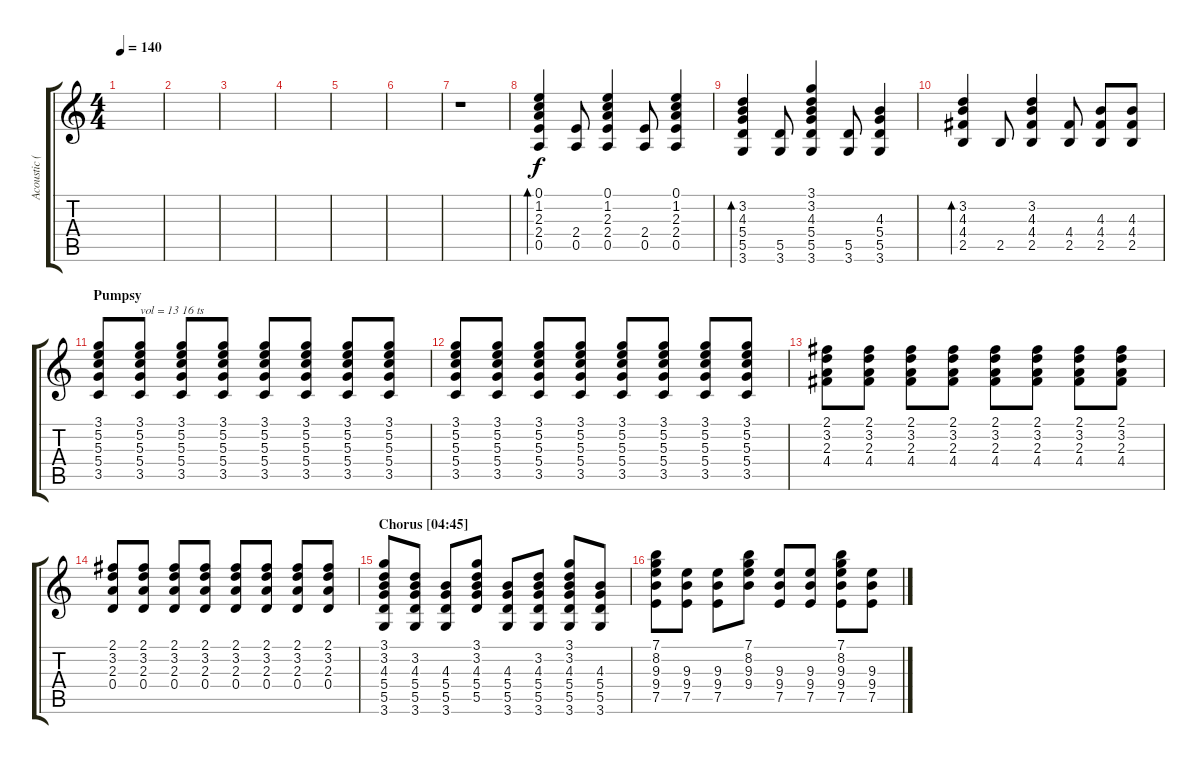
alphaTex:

\track ("Acoustic (Chords)" "Acoustic (") {instrument acousticguitarsteel}
\staff {score tabs}
\tuning (E4 B3 G3 D3 A2 E2) {hide}
\ts (4 4)
\tempo 140
\clef g2
\ks c
|
|
\section ("" "")
|
|
|
|
r.1{volume 6} |
\section ("" "")
(0.1 1.2 2.3 2.4 0.5).4{bd 120 volume 10} (2.4 0.5).8 (0.1 1.2 2.3 2.4 0.5).4 (2.4 0.5).8 (0.1 1.2 2.3 2.4 0.5).4 |
(3.2 4.3 5.4 5.5 3.6).4{bd 120} (5.5 3.6).8 (3.1 3.2 4.3 5.4 5.5 3.6).4 (5.5 3.6).8 (4.3 5.4 5.5 3.6).4 |
(3.2 4.3 4.4 2.5).4{bd 120} 2.5.8 (3.2 4.3 4.4 2.5).4 (4.4 2.5).8 (4.3 4.4 2.5).8 (4.3 4.4 2.5).8 |
\section ("" "Pumpsy")
(3.1 5.2 5.3 5.4 3.5).8{volume 8} (3.1 5.2 5.3 5.4 3.5).8{txt "vol = 13 16 ts" volume 13} (3.1 5.2 5.3 5.4 3.5).8 (3.1 5.2 5.3 5.4 3.5).8 (3.1 5.2 5.3 5.4 3.5).8 (3.1 5.2 5.3 5.4 3.5).8 (3.1 5.2 5.3 5.4 3.5).8 (3.1 5.2 5.3 5.4 3.5).8 |
(3.1 5.2 5.3 5.4 3.5).8 (3.1 5.2 5.3 5.4 3.5).8 (3.1 5.2 5.3 5.4 3.5).8 (3.1 5.2 5.3 5.4 3.5).8 (3.1 5.2 5.3 5.4 3.5).8 (3.1 5.2 5.3 5.4 3.5).8 (3.1 5.2 5.3 5.4 3.5).8 (3.1 5.2 5.3 5.4 3.5).8 |
(2.1 3.2 2.3 4.4).8 (2.1 3.2 2.3 4.4).8 (2.1 3.2 2.3 4.4).8 (2.1 3.2 2.3 4.4).8 (2.1 3.2 2.3 4.4).8 (2.1 3.2 2.3 4.4).8 (2.1 3.2 2.3 4.4).8 (2.1 3.2 2.3 4.4).8 |
(2.1 3.2 2.3 0.4).8 (2.1 3.2 2.3 0.4).8 (2.1 3.2 2.3 0.4).8 (2.1 3.2 2.3 0.4).8 (2.1 3.2 2.3 0.4).8 (2.1 3.2 2.3 0.4).8 (2.1 3.2 2.3 0.4).8 (2.1 3.2 2.3 0.4).8 |
\section ("" "Chorus [04:45]")
(3.1 3.2 4.3 5.4 5.5 3.6).8 (3.2 4.3 5.4 5.5 3.6).8 (4.3 5.4 5.5 3.6).8 (3.1 3.2 4.3 5.4 5.5).8 (4.3 5.4 5.5 3.6).8 (3.2 4.3 5.4 5.5 3.6).8 (3.1 3.2 4.3 5.4 5.5 3.6).8 (4.3 5.4 5.5 3.6).8 |
(7.1 8.2 9.3 9.4 7.5).8 (9.3 9.4 7.5).8 (9.3 9.4 7.5).8 (7.1 8.2 9.3 9.4).8 (9.3 9.4 7.5).8 (9.3 9.4 7.5).8 (7.1 8.2 9.3 9.4 7.5).8 (9.3 9.4 7.5).8
